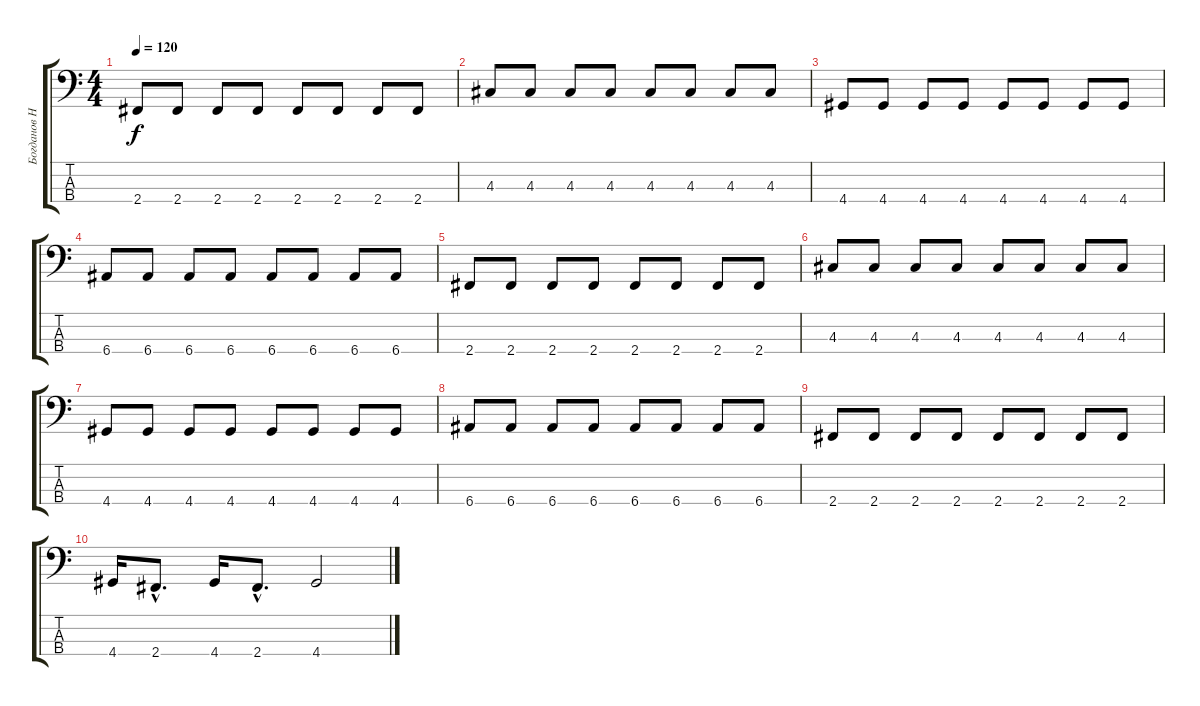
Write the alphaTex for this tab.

\track ("Богданов Н" "Богданов Н") {instrument electricbasspick}
\staff {score tabs}
\tuning (G2 D2 A1 E1) {hide}
\ts (4 4)
\tempo 120
\clef f4
\ks c
2.4.8{dy f} 2.4.8 2.4.8 2.4.8 2.4.8 2.4.8 2.4.8 2.4.8 |
4.3.8 4.3.8 4.3.8 4.3.8 4.3.8 4.3.8 4.3.8 4.3.8 |
4.4.8 4.4.8 4.4.8 4.4.8 4.4.8 4.4.8 4.4.8 4.4.8 |
6.4.8 6.4.8 6.4.8 6.4.8 6.4.8 6.4.8 6.4.8 6.4.8 |
2.4.8 2.4.8 2.4.8 2.4.8 2.4.8 2.4.8 2.4.8 2.4.8 |
4.3.8 4.3.8 4.3.8 4.3.8 4.3.8 4.3.8 4.3.8 4.3.8 |
4.4.8 4.4.8 4.4.8 4.4.8 4.4.8 4.4.8 4.4.8 4.4.8 |
6.4.8 6.4.8 6.4.8 6.4.8 6.4.8 6.4.8 6.4.8 6.4.8 |
2.4.8 2.4.8 2.4.8 2.4.8 2.4.8 2.4.8 2.4.8 2.4.8 |
4.4.16 2.4{hac}.8{d} 4.4.16 2.4{hac}.8{d} 4.4.2
